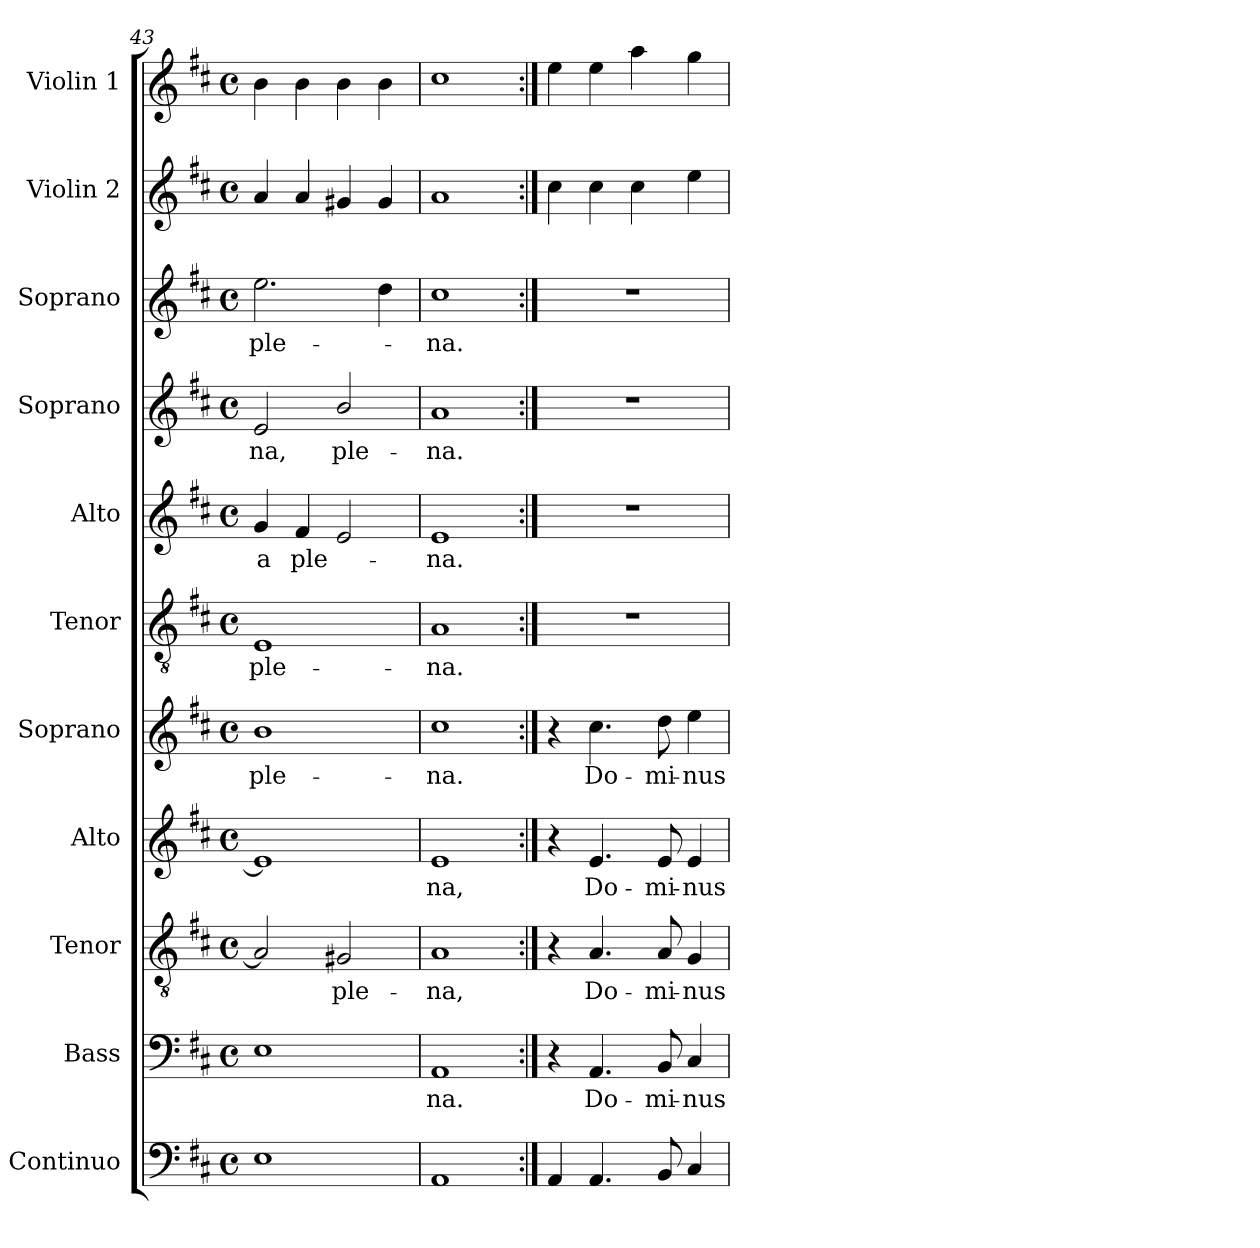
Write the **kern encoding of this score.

**kern	**kern	**text	**kern	**text	**kern	**text	**kern	**text	**kern	**text	**kern	**text	**kern	**text	**kern	**text	**kern	**kern
*part11	*part10	*part10	*part9	*part9	*part8	*part8	*part7	*part7	*part6	*part6	*part5	*part5	*part4	*part4	*part3	*part3	*part2	*part1
*staff11	*staff10	*staff10	*staff9	*staff9	*staff8	*staff8	*staff7	*staff7	*staff6	*staff6	*staff5	*staff5	*staff4	*staff4	*staff3	*staff3	*staff2	*staff1
*I"Continuo	*I"Bass	*	*I"Tenor	*	*I"Alto	*	*I"Soprano	*	*I"Tenor	*	*I"Alto	*	*I"Soprano	*	*I"Soprano	*	*I"Violin 2	*I"Violin 1
*I'Cont.	*I'B.	*	*I'T.	*	*I'A.	*	*I'S.	*	*I'T.	*	*I'A.	*	*I'S.	*	*I'S.	*	*I'Vln. 2	*I'Vln. 1
*clefF4	*clefF4	*	*clefGv2	*	*clefG2	*	*clefG2	*	*clefGv2	*	*clefG2	*	*clefG2	*	*clefG2	*	*clefG2	*clefG2
*	*	*	*ITrd7c12	*	*	*	*	*	*ITrd7c12	*	*	*	*	*	*	*	*	*
*k[f#c#]	*k[f#c#]	*	*k[f#c#]	*	*k[f#c#]	*	*k[f#c#]	*	*k[f#c#]	*	*k[f#c#]	*	*k[f#c#]	*	*k[f#c#]	*	*k[f#c#]	*k[f#c#]
*D:	*D:	*	*D:	*	*D:	*	*D:	*	*D:	*	*D:	*	*D:	*	*D:	*	*D:	*D:
*M4/4	*M4/4	*	*M4/4	*	*M4/4	*	*M4/4	*	*M4/4	*	*M4/4	*	*M4/4	*	*M4/4	*	*M4/4	*M4/4
*met(c)	*met(c)	*	*met(c)	*	*met(c)	*	*met(c)	*	*met(c)	*	*met(c)	*	*met(c)	*	*met(c)	*	*met(c)	*met(c)
=43	=43	=43	=43	=43	=43	=43	=43	=43	=43	=43	=43	=43	=43	=43	=43	=43	=43	=43
!	!	!	!	!	!	!	!	!LO:LY:b:color=#000000	!	!	!	!	!	!	!	!	!	!
!	!	!	!	!	!	!	!	!	!	!LO:LY:b:color=#000000	!	!	!	!	!	!	!	!
!	!	!	!	!	!	!	!	!	!	!	!	!LO:LY:b:color=#000000	!	!	!	!	!	!
!	!	!	!	!	!	!	!	!	!	!	!	!	!	!LO:LY:b:color=#000000	!	!	!	!
!	!	!	!	!	!	!	!	!	!	!	!	!	!	!	!	!LO:LY:b:color=#000000	!	!
1Ei	1Ei	.	2AAi/]	.	1ei]	.	1bi	ple-	1EEi	ple-	4gi/	-a	2ei/	-na,	2.eei\	ple-	4ai/	4bi\
!	!	!	!	!	!	!	!	!	!	!	!	!LO:LY:b:color=#000000	!	!	!	!	!	!
.	.	.	.	.	.	.	.	.	.	.	4f#i/	ple-	.	.	.	.	4ai/	4bi\
!	!	!	!	!LO:LY:b:color=#000000	!	!	!	!	!	!	!	!	!	!	!	!	!	!
!	!	!	!	!	!	!	!	!	!	!	!	!	!	!LO:LY:b:color=#000000	!	!	!	!
.	.	.	2GG#Xi/	ple-	.	.	.	.	.	.	2ei/	.	2bi/	ple-	.	.	4g#Xi/	4bi\
.	.	.	.	.	.	.	.	.	.	.	.	.	.	.	4ddi\	.	4g#i/	4bi\
=44	=44	=44	=44	=44	=44	=44	=44	=44	=44	=44	=44	=44	=44	=44	=44	=44	=44	=44
!	!	!LO:LY:b:color=#000000	!	!	!	!	!	!	!	!	!	!	!	!	!	!	!	!
!	!	!	!	!LO:LY:b:color=#000000	!	!	!	!	!	!	!	!	!	!	!	!	!	!
!	!	!	!	!	!	!LO:LY:b:color=#000000	!	!	!	!	!	!	!	!	!	!	!	!
!	!	!	!	!	!	!	!	!LO:LY:b:color=#000000	!	!	!	!	!	!	!	!	!	!
!	!	!	!	!	!	!	!	!	!	!LO:LY:b:color=#000000	!	!	!	!	!	!	!	!
!	!	!	!	!	!	!	!	!	!	!	!	!LO:LY:b:color=#000000	!	!	!	!	!	!
!	!	!	!	!	!	!	!	!	!	!	!	!	!	!LO:LY:b:color=#000000	!	!	!	!
!	!	!	!	!	!	!	!	!	!	!	!	!	!	!	!	!LO:LY:b:color=#000000	!	!
1AAi	1AAi	-na.	1AAi	-na,	1ei	-na,	1cc#i	-na.	1AAi	-na.	1ei	-na.	1ai	-na.	1cc#i	-na.	1ai	1cc#i
!!LO:PB:g=z
=45:|!	=45:|!	=45:|!	=45:|!	=45:|!	=45:|!	=45:|!	=45:|!	=45:|!	=45:|!	=45:|!	=45:|!	=45:|!	=45:|!	=45:|!	=45:|!	=45:|!	=45:|!	=45:|!
*	*	*	*	*	*	*	*	*	*	*	*	*	*	*	*	*	*	*MM175
4AAi/	4r	.	4r	.	4r	.	4r	.	1r	.	1r	.	1r	.	1r	.	4cc#i\	4eei\
!	!	!LO:LY:b:color=#000000	!	!	!	!	!	!	!	!	!	!	!	!	!	!	!	!
!	!	!	!	!LO:LY:b:color=#000000	!	!	!	!	!	!	!	!	!	!	!	!	!	!
!	!	!	!	!	!	!LO:LY:b:color=#000000	!	!	!	!	!	!	!	!	!	!	!	!
!	!	!	!	!	!	!	!	!LO:LY:b:color=#000000	!	!	!	!	!	!	!	!	!	!
4.AAi/	4.AAi/	Do-	4.AAi/	Do-	4.ei/	Do-	4.cc#i\	Do-	.	.	.	.	.	.	.	.	4cc#i\	4eei\
.	.	.	.	.	.	.	.	.	.	.	.	.	.	.	.	.	4cc#i\	4aai\
!	!	!LO:LY:b:color=#000000	!	!	!	!	!	!	!	!	!	!	!	!	!	!	!	!
!	!	!	!	!LO:LY:b:color=#000000	!	!	!	!	!	!	!	!	!	!	!	!	!	!
!	!	!	!	!	!	!LO:LY:b:color=#000000	!	!	!	!	!	!	!	!	!	!	!	!
!	!	!	!	!	!	!	!	!LO:LY:b:color=#000000	!	!	!	!	!	!	!	!	!	!
8BBi/	8BBi/	-mi-	8AAi/	-mi-	8ei/	-mi-	8ddi\	-mi-	.	.	.	.	.	.	.	.	.	.
!	!	!LO:LY:b:color=#000000	!	!	!	!	!	!	!	!	!	!	!	!	!	!	!	!
!	!	!	!	!LO:LY:b:color=#000000	!	!	!	!	!	!	!	!	!	!	!	!	!	!
!	!	!	!	!	!	!LO:LY:b:color=#000000	!	!	!	!	!	!	!	!	!	!	!	!
!	!	!	!	!	!	!	!	!LO:LY:b:color=#000000	!	!	!	!	!	!	!	!	!	!
4C#i/	4C#i/	-nus	4GGi/	-nus	4ei/	-nus	4eei\	-nus	.	.	.	.	.	.	.	.	4eei\	4ggi\
=	=	=	=	=	=	=	=	=	=	=	=	=	=	=	=	=	=	=
*-	*-	*-	*-	*-	*-	*-	*-	*-	*-	*-	*-	*-	*-	*-	*-	*-	*-	*-
